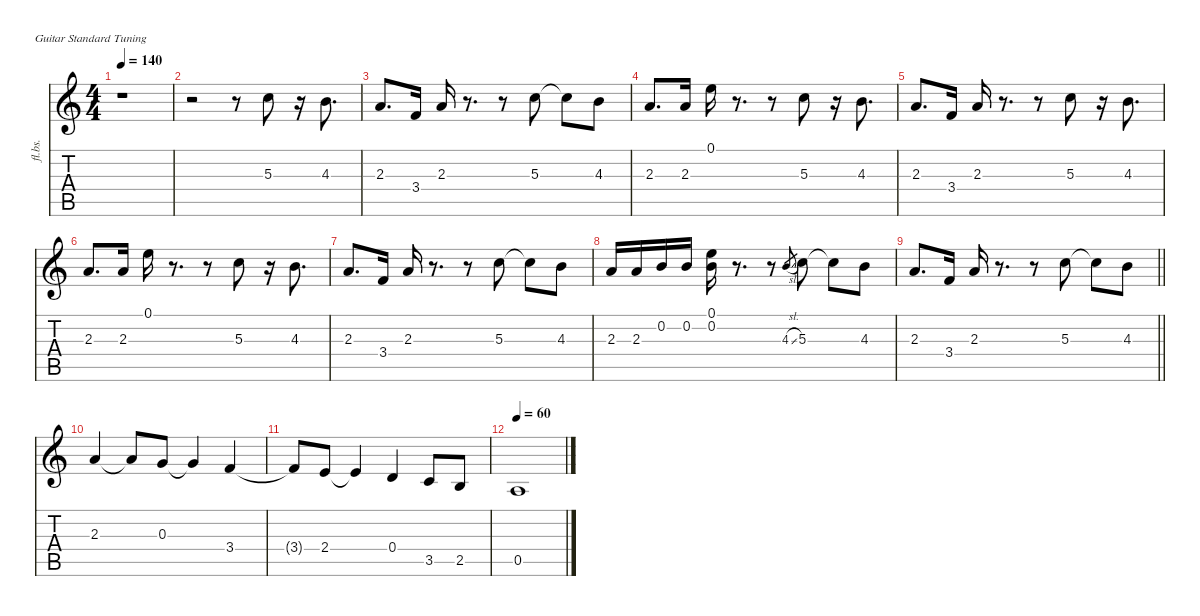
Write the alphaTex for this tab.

\defaultSystemsLayout 4
\hideDynamics
\bracketExtendMode nobrackets
\otherSystemsTrackNameOrientation horizontal
\track ("Guitar I-Overdub" "fl.bs.") {defaultSystemsLayout 4 instrument fretlessbass}
\staff {score tabs}
\tuning (E4 B3 G3 D3 A2 E2)
\ts (4 4)
\tempo 140
\clef g2
\ks c
r.1{dy f} |
r.2 r.8 5.3.8 r.16 4.3.8{d} |
2.3.8{d} 3.4.16 2.3.16 r.8{d} r.8 5.3.8 5.3{t}.8 4.3.8 |
2.3.8{d} 2.3.16 0.1.16 r.8{d} r.8 5.3.8 r.16 4.3.8{d} |
2.3.8{d} 3.4.16 2.3.16 r.8{d} r.8 5.3.8 r.16 4.3.8{d} |
2.3.8{d} 2.3.16 0.1.16 r.8{d} r.8 5.3.8 r.16 4.3.8{d} |
2.3.8{d} 3.4.16 2.3.16 r.8{d} r.8 5.3.8 5.3{t}.8 4.3.8 |
2.3.16 2.3.16 0.2.16 0.2.16 (0.1 0.2).16 r.8{d} r.8 4.3{sl}.8{gr dy mf} 5.3.8{dy f} 5.3{t}.8 4.3.8 |
\barLineRight lightlight
2.3.8{d} 3.4.16 2.3.16 r.8{d} r.8 5.3.8 5.3{t}.8 4.3.8 |
2.3.4 2.3{t}.8 0.3.8 0.3{t}.4 3.4.4 |
3.4{t}.8 2.4.8 2.4{t}.4 0.4.4 3.5.8 2.5.8 |
\tempo 60
0.5.1
